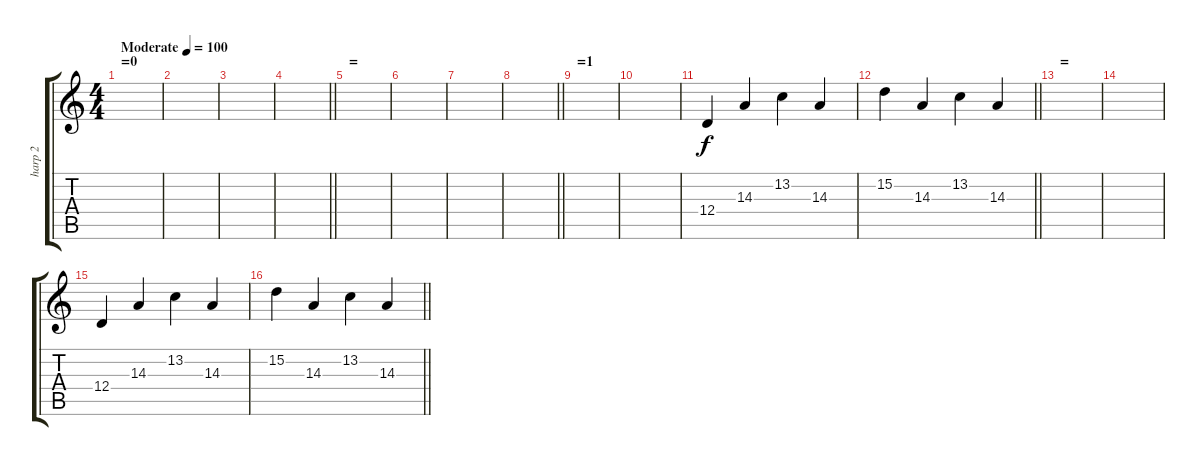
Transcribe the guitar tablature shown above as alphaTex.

\track ("harp 2" "harp 2") {instrument orchestralharp}
\staff {score tabs}
\tuning (E4 B3 G3 D3 A2 E2) {hide}
\ts (4 4)
\section ("" "=0")
\tempo (100 "Moderate")
\clef g2
\ks c
|
|
|
\barLineRight lightlight
|
\section ("" "=")
|
|
|
\barLineRight lightlight
|
\section ("" "=1")
|
|
12.4.4 14.3.4 13.2.4 14.3.4 |
\barLineRight lightlight
15.2.4 14.3.4 13.2.4 14.3.4 |
\section ("" "=")
|
|
12.4.4 14.3.4 13.2.4 14.3.4 |
\barLineRight lightlight
15.2.4 14.3.4 13.2.4 14.3.4
